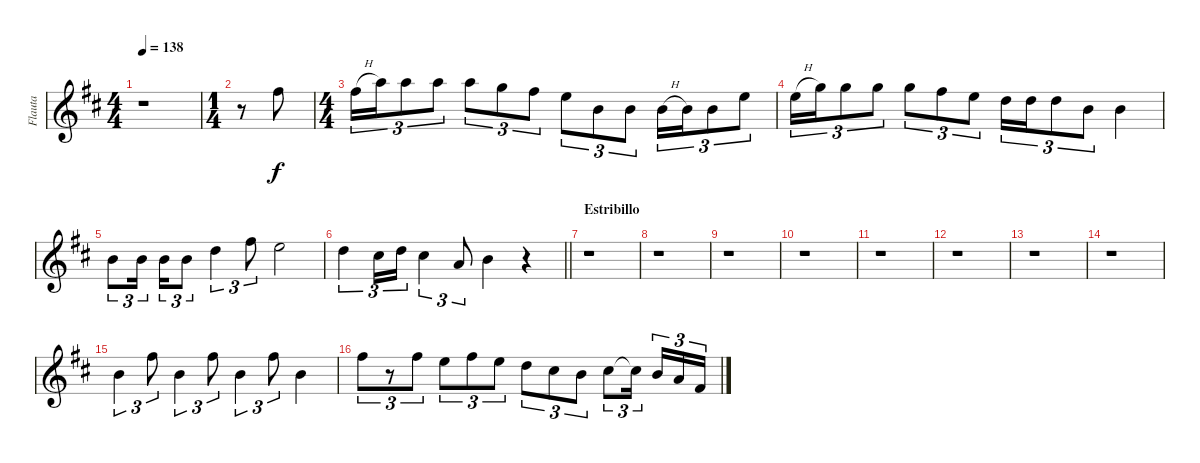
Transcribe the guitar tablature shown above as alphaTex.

\track ("Flauta" "Flauta") {instrument flute}
\staff {score}
\tuning (E4 B3 G3 D3 A2 E2) {hide}
\ts (4 4)
\tempo 138
\clef g2
\ks d
r.1{dy f} |
\ts (1 4)
r.8 14.1.8 |
\ts (4 4)
14.1{h}.16{tu (3 2)} 17.1.16{tu (3 2)} 17.1.8{tu (3 2)} 17.1.8{tu (3 2)} 17.1.8{tu (3 2)} 15.1.8{tu (3 2)} 14.1.8{tu (3 2)} 12.1.8{tu (3 2)} 12.2.8{tu (3 2)} 12.2.8{tu (3 2)} 12.2{h}.16{tu (3 2)} 12.2.16{tu (3 2)} 12.2.8{tu (3 2)} 12.1.8{tu (3 2)} |
12.1{h}.16{tu (3 2)} 15.1.16{tu (3 2)} 15.1.8{tu (3 2)} 15.1.8{tu (3 2)} 15.1.8{tu (3 2)} 14.1.8{tu (3 2)} 12.1.8{tu (3 2)} 10.1.16{tu (3 2)} 10.1.16{tu (3 2)} 10.1.8{tu (3 2)} 12.2.8{tu (3 2)} 12.2.4 |
12.2.8{tu (3 2)} 12.2.16{tu (3 2) beam splitsecondary} 12.2.16{tu (3 2)} 12.2.8{tu (3 2)} 10.1.4{tu (3 2)} 14.1.8{tu (3 2)} 12.1.2 |
\barLineRight lightlight
10.1.4{tu (3 2)} 9.1.16{tu (3 2)} 10.1.16{tu (3 2)} 14.2.4{tu (3 2)} 10.2.8{tu (3 2)} 12.2.4 r.4 |
\section ("" "Estribillo")
r.1 |
r.1 |
r.1 |
r.1 |
r.1 |
r.1 |
r.1 |
r.1 |
12.2.4{tu (3 2)} 14.1.8{tu (3 2)} 12.2.4{tu (3 2)} 14.1.8{tu (3 2)} 12.2.4{tu (3 2)} 14.1.8{tu (3 2)} 12.2.4 |
14.1.8{tu (3 2)} r.8{tu (3 2)} 14.1.8{tu (3 2)} 12.1.8{tu (3 2)} 14.1.8{tu (3 2)} 12.1.8{tu (3 2)} 15.2.8{tu (3 2)} 14.2.8{tu (3 2)} 12.2.8{tu (3 2)} 14.2.8{tu (3 2)} 14.2{t}.16{tu (3 2) beam splitsecondary} 12.2.16{tu (3 2)} 10.2.16{tu (3 2)} 11.3.16{tu (3 2)}
